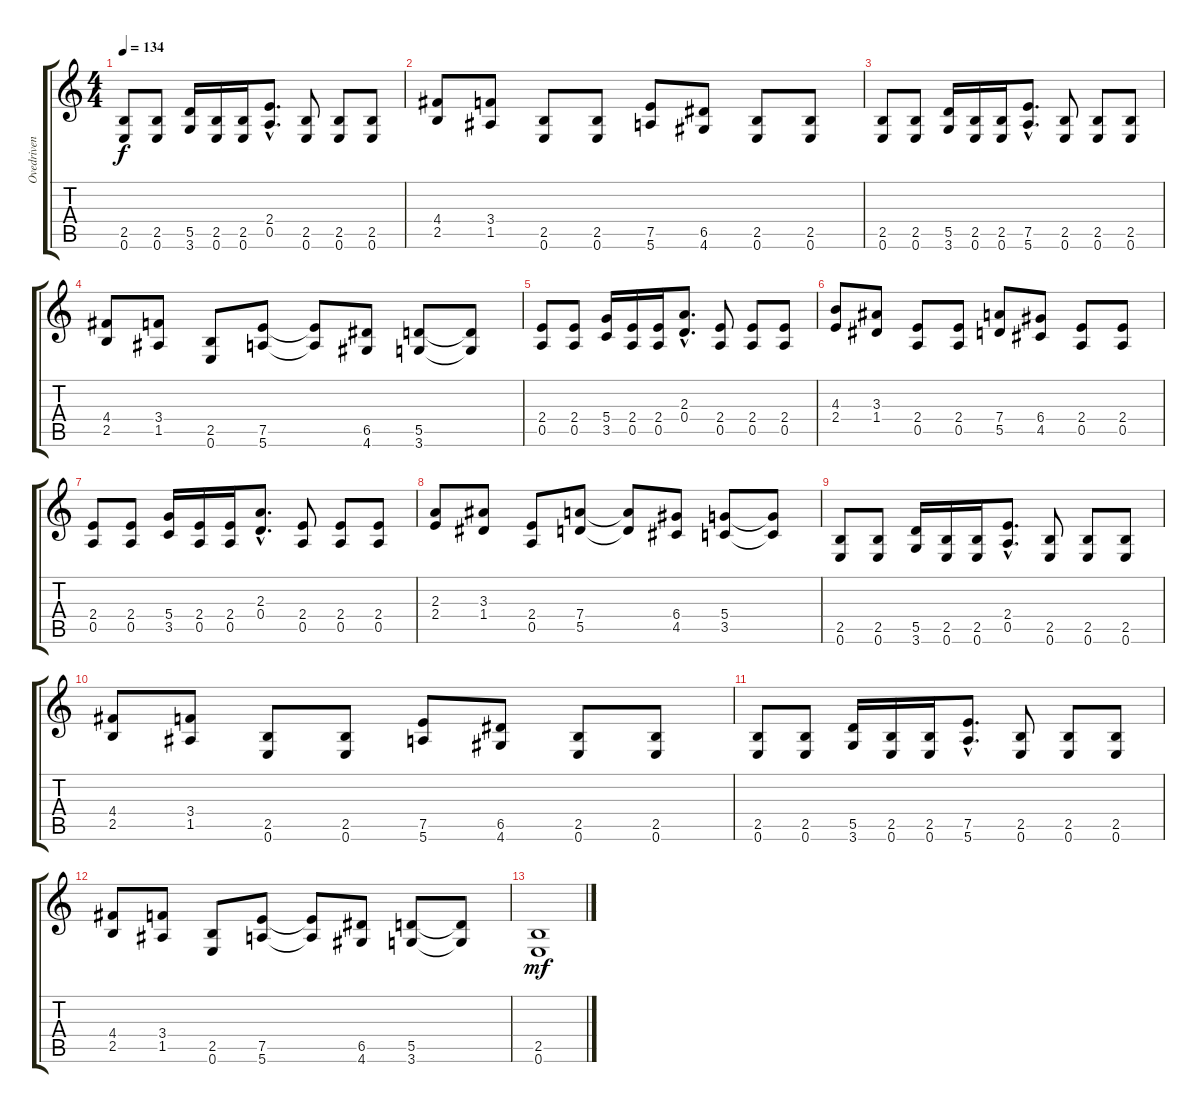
\track ("Ovedriven Guitar" "Ovedriven ") {instrument overdrivenguitar}
\staff {score tabs}
\tuning (E4 B3 G3 D3 A2 E2) {hide}
\ts (4 4)
\tempo 134
\clef g2
\ks c
(2.5 0.6).8{dy f} (2.5 0.6).8 (5.5 3.6).16 (2.5 0.6).16 (2.5 0.6).16 (2.4{hac} 0.5{hac}).8{d} (2.5 0.6).8 (2.5 0.6).8 (2.5 0.6).8 |
(4.4 2.5).8 (3.4 1.5).8 (2.5 0.6).8 (2.5 0.6).8 (7.5 5.6).8 (6.5 4.6).8 (2.5 0.6).8 (2.5 0.6).8 |
(2.5 0.6).8 (2.5 0.6).8 (5.5 3.6).16 (2.5 0.6).16 (2.5 0.6).16 (7.5{hac} 5.6{hac}).8{d} (2.5 0.6).8 (2.5 0.6).8 (2.5 0.6).8 |
(4.4 2.5).8 (3.4 1.5).8 (2.5 0.6).8 (7.5 5.6).8 (7.5{t} 5.6{t}).8 (6.5 4.6).8 (5.5 3.6).8 (5.5{t} 3.6{t}).8 |
(2.4 0.5).8 (2.4 0.5).8 (5.4 3.5).16 (2.4 0.5).16 (2.4 0.5).16 (2.3{hac} 0.4{hac}).8{d} (2.4 0.5).8 (2.4 0.5).8 (2.4 0.5).8 |
(4.3 2.4).8 (3.3 1.4).8 (2.4 0.5).8 (2.4 0.5).8 (7.4 5.5).8 (6.4 4.5).8 (2.4 0.5).8 (2.4 0.5).8 |
(2.4 0.5).8 (2.4 0.5).8 (5.4 3.5).16 (2.4 0.5).16 (2.4 0.5).16 (2.3{hac} 0.4{hac}).8{d} (2.4 0.5).8 (2.4 0.5).8 (2.4 0.5).8 |
(2.3 2.4).8 (3.3 1.4).8 (2.4 0.5).8 (7.4 5.5).8 (7.4{t} 5.5{t}).8 (6.4 4.5).8 (5.4 3.5).8 (5.4{t} 3.5{t}).8 |
(2.5 0.6).8 (2.5 0.6).8 (5.5 3.6).16 (2.5 0.6).16 (2.5 0.6).16 (2.4{hac} 0.5{hac}).8{d} (2.5 0.6).8 (2.5 0.6).8 (2.5 0.6).8 |
(4.4 2.5).8 (3.4 1.5).8 (2.5 0.6).8 (2.5 0.6).8 (7.5 5.6).8 (6.5 4.6).8 (2.5 0.6).8 (2.5 0.6).8 |
(2.5 0.6).8 (2.5 0.6).8 (5.5 3.6).16 (2.5 0.6).16 (2.5 0.6).16 (7.5{hac} 5.6{hac}).8{d} (2.5 0.6).8 (2.5 0.6).8 (2.5 0.6).8 |
(4.4 2.5).8 (3.4 1.5).8 (2.5 0.6).8 (7.5 5.6).8 (7.5{t} 5.6{t}).8 (6.5 4.6).8 (5.5 3.6).8 (5.5{t} 3.6{t}).8 |
(2.5 0.6).1{dy mf}
